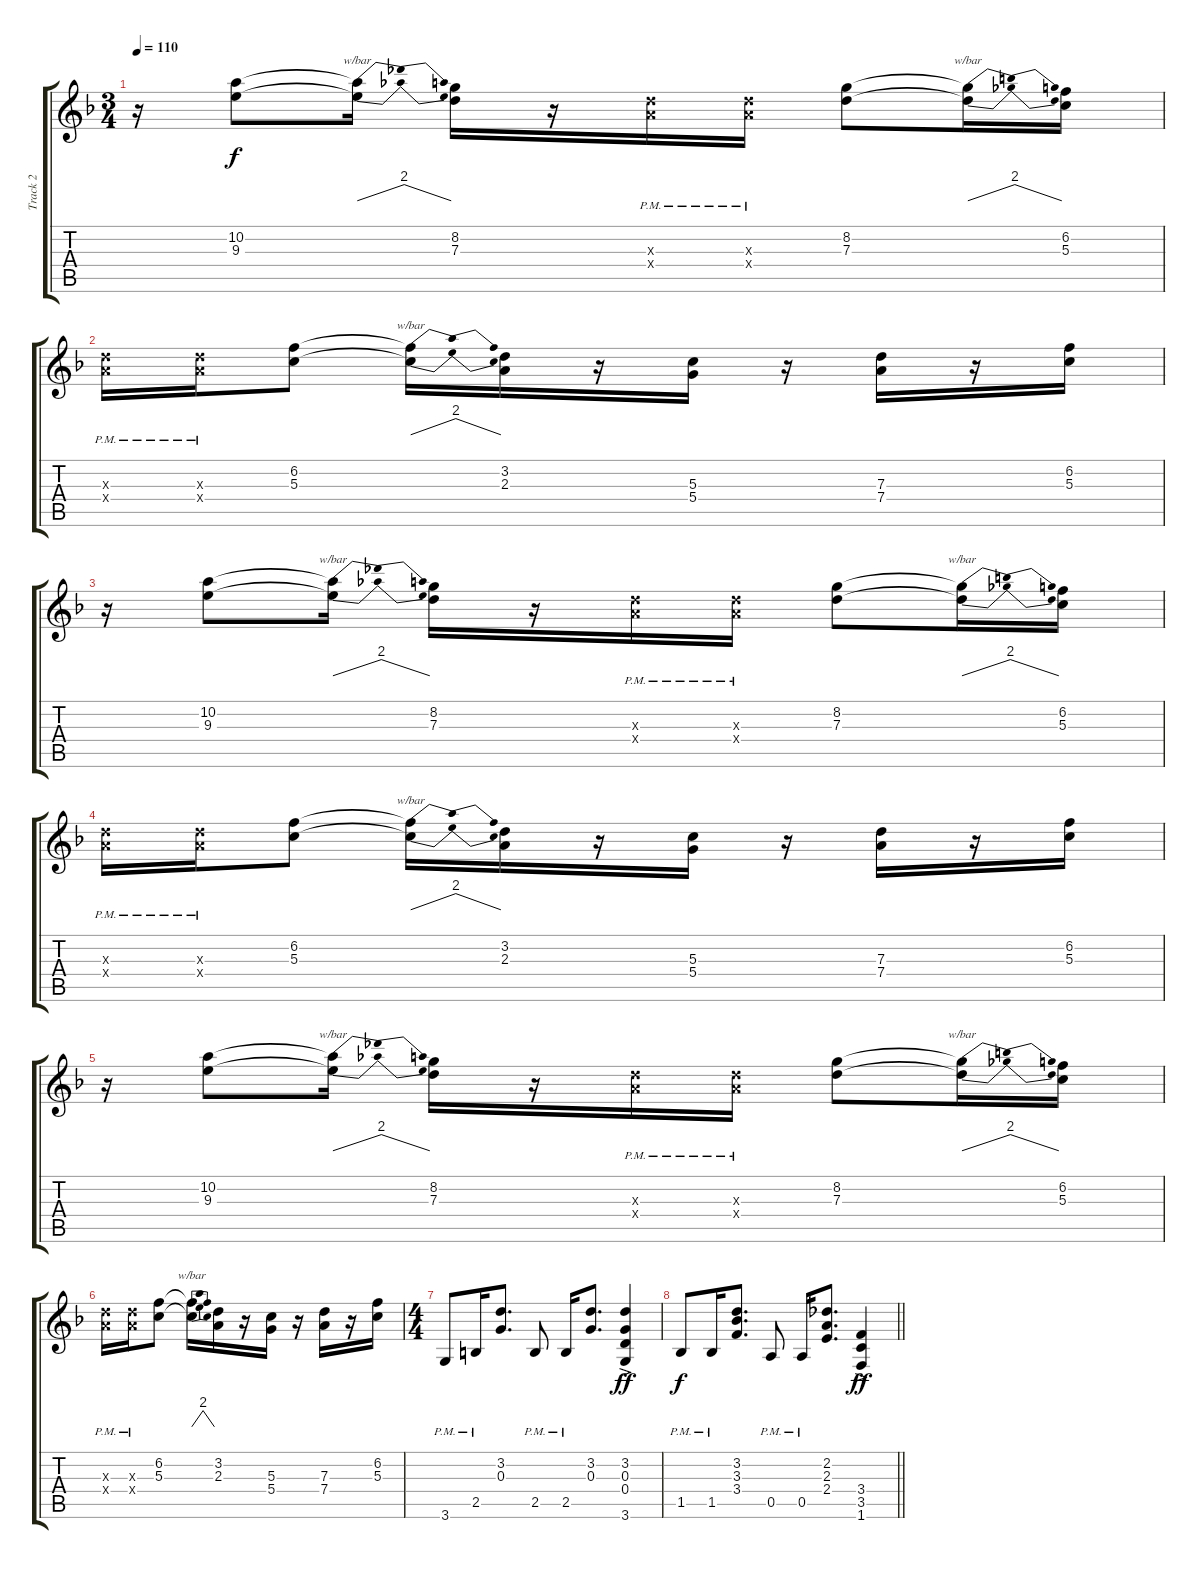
\track ("Track 2" "Track 2") {instrument overdrivenguitar}
\staff {score tabs}
\tuning (E4 B3 G3 D3 A2 E2) {hide}
\ts (3 4)
\tempo 110
\clef g2
\ks f
r.16{dy f} (10.2 9.3).8 (10.2{t} 9.3{t}).16{tbe (dip default 0 0 30 8 60 0)} (8.2 7.3).16 r.16 (7.3{pm x} 7.4{pm x}).16 (7.3{pm x} 7.4{pm x}).16 (8.2 7.3).8 (8.2{t} 7.3{t}).16{tbe (dip default 0 0 30 8 60 0)} (6.2 5.3).16 |
(7.3{pm x} 7.4{pm x}).16 (7.3{pm x} 7.4{pm x}).16 (6.2 5.3).8 (6.2{t} 5.3{t}).16{tbe (dip default 0 0 30 8 60 0)} (3.2 2.3).16 r.16 (5.3 5.4).16 r.16 (7.3 7.4).16 r.16 (6.2 5.3).16 |
r.16 (10.2 9.3).8 (10.2{t} 9.3{t}).16{tbe (dip default 0 0 30 8 60 0)} (8.2 7.3).16 r.16 (7.3{pm x} 7.4{pm x}).16 (7.3{pm x} 7.4{pm x}).16 (8.2 7.3).8 (8.2{t} 7.3{t}).16{tbe (dip default 0 0 30 8 60 0)} (6.2 5.3).16 |
(7.3{pm x} 7.4{pm x}).16 (7.3{pm x} 7.4{pm x}).16 (6.2 5.3).8 (6.2{t} 5.3{t}).16{tbe (dip default 0 0 30 8 60 0)} (3.2 2.3).16 r.16 (5.3 5.4).16 r.16 (7.3 7.4).16 r.16 (6.2 5.3).16 |
r.16 (10.2 9.3).8 (10.2{t} 9.3{t}).16{tbe (dip default 0 0 30 8 60 0)} (8.2 7.3).16 r.16 (7.3{pm x} 7.4{pm x}).16 (7.3{pm x} 7.4{pm x}).16 (8.2 7.3).8 (8.2{t} 7.3{t}).16{tbe (dip default 0 0 30 8 60 0)} (6.2 5.3).16 |
(7.3{pm x} 7.4{pm x}).16 (7.3{pm x} 7.4{pm x}).16 (6.2 5.3).8 (6.2{t} 5.3{t}).16{tbe (dip default 0 0 30 8 60 0)} (3.2 2.3).16 r.16 (5.3 5.4).16 r.16 (7.3 7.4).16 r.16 (6.2 5.3).16 |
\ts (4 4)
3.6{pm}.8 2.5{pm}.16 (3.2 0.3).8{d} 2.5{pm}.8 2.5{pm}.16 (3.2 0.3).8{d} (3.2{ac} 0.3{ac} 0.4{ac} 3.6{ac}).4{dy ff} |
\barLineRight lightlight
1.5{pm}.8{dy f} 1.5{pm}.16 (3.2 3.3 3.4).8{d} 0.5{pm}.8 0.5{pm}.16 (2.2 2.3 2.4).8{d} (3.4{ac} 3.5{ac} 1.6{ac}).4{dy ff}
